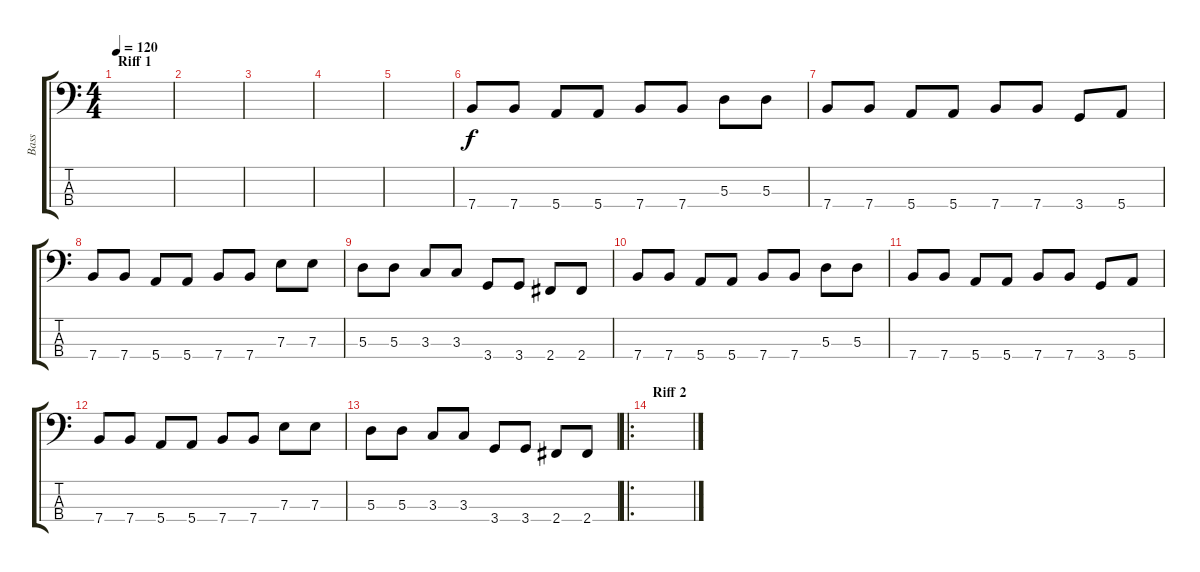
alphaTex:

\track ("Bass" "Bass") {instrument electricbassfinger}
\staff {score tabs}
\tuning (G2 D2 A1 E1) {hide}
\ts (4 4)
\section ("" "Riff 1")
\tempo 120
\clef f4
\ks c
|
|
|
|
|
7.4.8 7.4.8 5.4.8 5.4.8 7.4.8 7.4.8 5.3.8 5.3.8 |
7.4.8 7.4.8 5.4.8 5.4.8 7.4.8 7.4.8 3.4.8 5.4.8 |
7.4.8 7.4.8 5.4.8 5.4.8 7.4.8 7.4.8 7.3.8 7.3.8 |
5.3.8 5.3.8 3.3.8 3.3.8 3.4.8 3.4.8 2.4.8 2.4.8 |
7.4.8 7.4.8 5.4.8 5.4.8 7.4.8 7.4.8 5.3.8 5.3.8 |
7.4.8 7.4.8 5.4.8 5.4.8 7.4.8 7.4.8 3.4.8 5.4.8 |
7.4.8 7.4.8 5.4.8 5.4.8 7.4.8 7.4.8 7.3.8 7.3.8 |
5.3.8 5.3.8 3.3.8 3.3.8 3.4.8 3.4.8 2.4.8 2.4.8 |
\ro
\section ("" "Riff 2")
